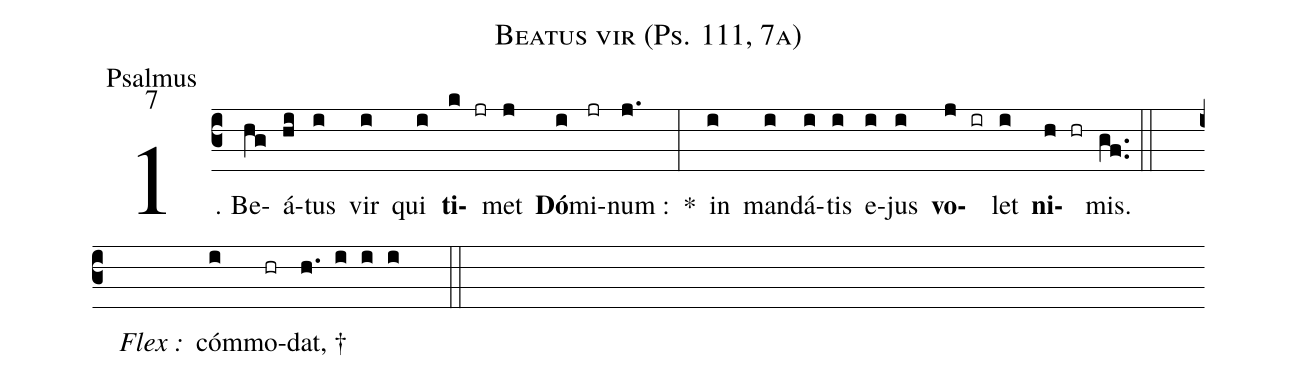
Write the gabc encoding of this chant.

name:Beatus vir (Ps. 111, 7a);
office-part:Psalmus;
mode:7;
%%
(c3) 1. Be(hg)á(hi)tus(i) vir(i) qui(i) <b>ti</b>(k jr)met(j) <b>Dó</b>(i)mi(jr)num :(j.) *(:) in(i) man(i)dá(i)tis(i) e(i)jus(i) <b>vo</b>(j ir)let(i) <b>ni</b>(h hr)mis.(gf..) (::) ()<i>Flex :</i>()  cóm(i)mo(hr)dat, †(h. i i i  ::)
